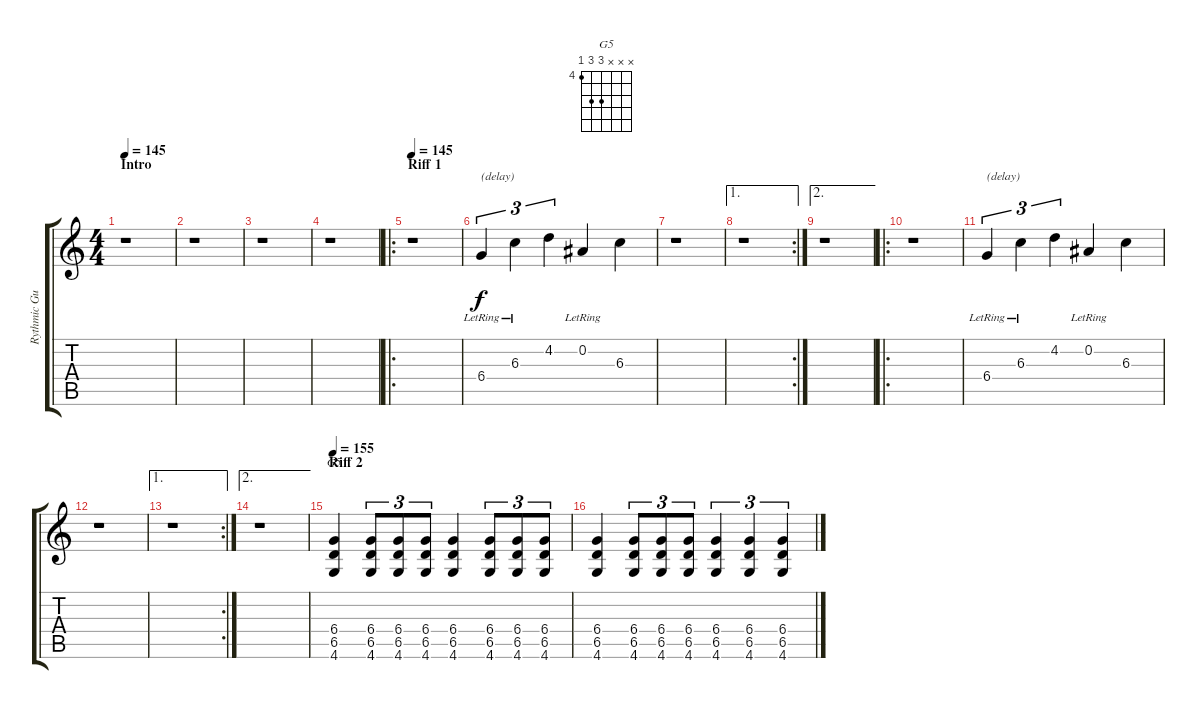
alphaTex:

\track ("Rythmic Guitar" "Rythmic Gu") {instrument distortionguitar}
\staff {score tabs}
\tuning (Eb4 Bb3 Gb3 Db3 Ab2 Eb2) {hide}
\chord ("G5" x x x 6 6 4) {firstfret 4}
\ts (4 4)
\section ("" "Intro")
\tempo 145
\tempo 137
\tempo 145
\clef g2
\ks c
r.1{dy f instrument distortionguitar} |
r.1 |
r.1 |
r.1 |
\ro
\section ("" "Riff 1")
\tempo 145
r.1{volume 8 instrument distortionguitar} |
6.4{lr}.4{tu (3 2) txt "(delay)"} 6.3{lr}.4{tu (3 2)} 4.2.4{tu (3 2)} 0.2{lr}.4 6.3.4 |
r.1 |
\ae 1
\rc 2
r.1 |
\ae 2
r.1 |
\ro
r.1{volume 8 instrument distortionguitar} |
6.4{lr}.4{tu (3 2) txt "(delay)"} 6.3{lr}.4{tu (3 2)} 4.2.4{tu (3 2)} 0.2{lr}.4 6.3.4 |
r.1 |
\ae 1
\rc 2
r.1 |
\ae 2
r.1 |
\section ("" "Riff 2")
\tempo 155
(6.4 6.5 4.6).4{ch "G5" volume 12 balance 8 instrument acousticguitarsteel} (6.4 6.5 4.6).8{tu (3 2)} (6.4 6.5 4.6).8{tu (3 2)} (6.4 6.5 4.6).8{tu (3 2)} (6.4 6.5 4.6).4 (6.4 6.5 4.6).8{tu (3 2)} (6.4 6.5 4.6).8{tu (3 2)} (6.4 6.5 4.6).8{tu (3 2)} |
(6.4 6.5 4.6).4 (6.4 6.5 4.6).8{tu (3 2)} (6.4 6.5 4.6).8{tu (3 2)} (6.4 6.5 4.6).8{tu (3 2)} (6.4 6.5 4.6).4{tu (3 2)} (6.4 6.5 4.6).4{tu (3 2)} (6.4 6.5 4.6).4{tu (3 2)}
